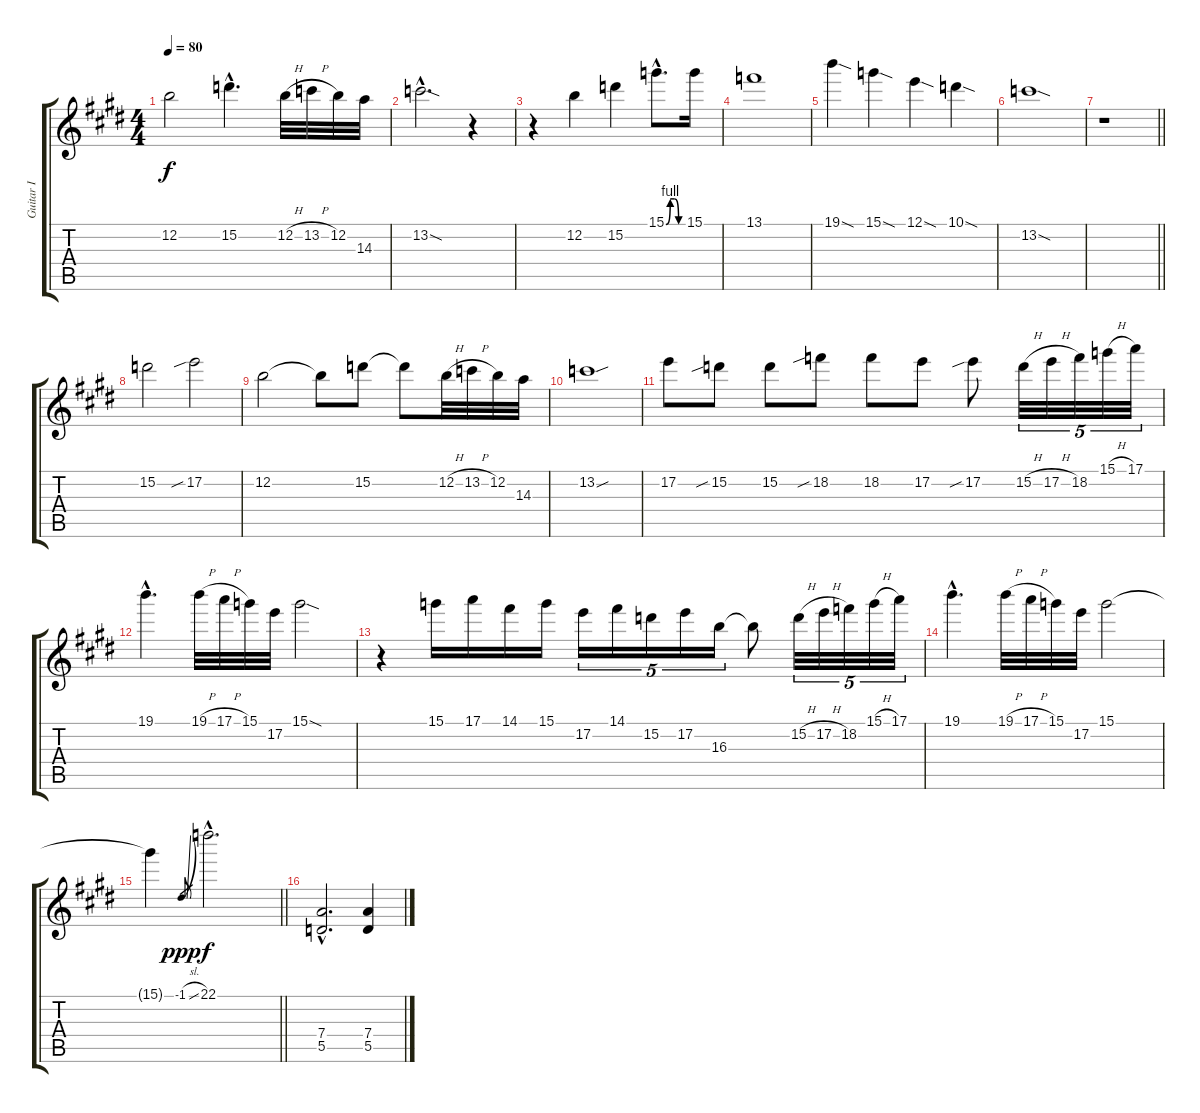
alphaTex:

\track ("Guitar I" "Guitar I") {instrument distortionguitar}
\staff {score tabs}
\tuning (E4 B3 G3 D3 A2 E2) {hide}
\ts (4 4)
\tempo 80
\clef g2
\ks e
12.2.2{dy f} 15.2{hac}.4{d} 12.2{h}.32 13.2{h}.32 12.2.32 14.3.32 |
13.2{sod hac}.2{d} r.4 |
r.4 12.2.4 15.2.4 15.1{be (custom 0 0 15 4 30 4 45 0 60 0) hac}.8{d} 15.1.16 |
13.1.1 |
19.1{sod}.4 15.1{sod}.4 12.1{sod}.4 10.1{sod}.4 |
13.2{sod}.1 |
\barLineRight lightlight
r.1 |
15.2.2 17.2{sib}.2 |
12.2.2 12.2{t}.8 15.2.8 15.2{t}.8 12.2{h}.32 13.2{h}.32 12.2.32 14.3.32 |
13.2{sou}.1 |
17.2.8 15.2{sib}.8 15.2.8 18.2{sib}.8 18.2.8 17.2.8 17.2{sib}.8 15.2{h}.32{tu (5 4)} 17.2{h}.32{tu (5 4)} 18.2.32{tu (5 4)} 15.1{h}.32{tu (5 4)} 17.1.32{tu (5 4)} |
19.1{hac}.4{d} 19.1{h}.32 17.1{h}.32 15.1.32 17.2.32 15.1{sod}.2 |
r.4 15.1.16 17.1.16 14.1.16 15.1.16 17.2.16{tu (5 4)} 14.1.16{tu (5 4)} 15.2.16{tu (5 4)} 17.2.16{tu (5 4)} 16.3.16{tu (5 4)} 16.3{t}.8 15.2{h}.32{tu (5 4)} 17.2{h}.32{tu (5 4)} 18.2.32{tu (5 4)} 15.1{h}.32{tu (5 4)} 17.1.32{tu (5 4)} |
19.1{hac}.4{d} 19.1{h}.32 17.1{h}.32 15.1.32 17.2.32 15.1.2 |
\barLineRight lightlight
15.1{t}.4 -1.1{sl}.8{gr dy ppp} 22.1{hac}.2{d dy f} |
(7.4{hac} 5.5{hac}).2{d volume 9} (7.4 5.5).4
